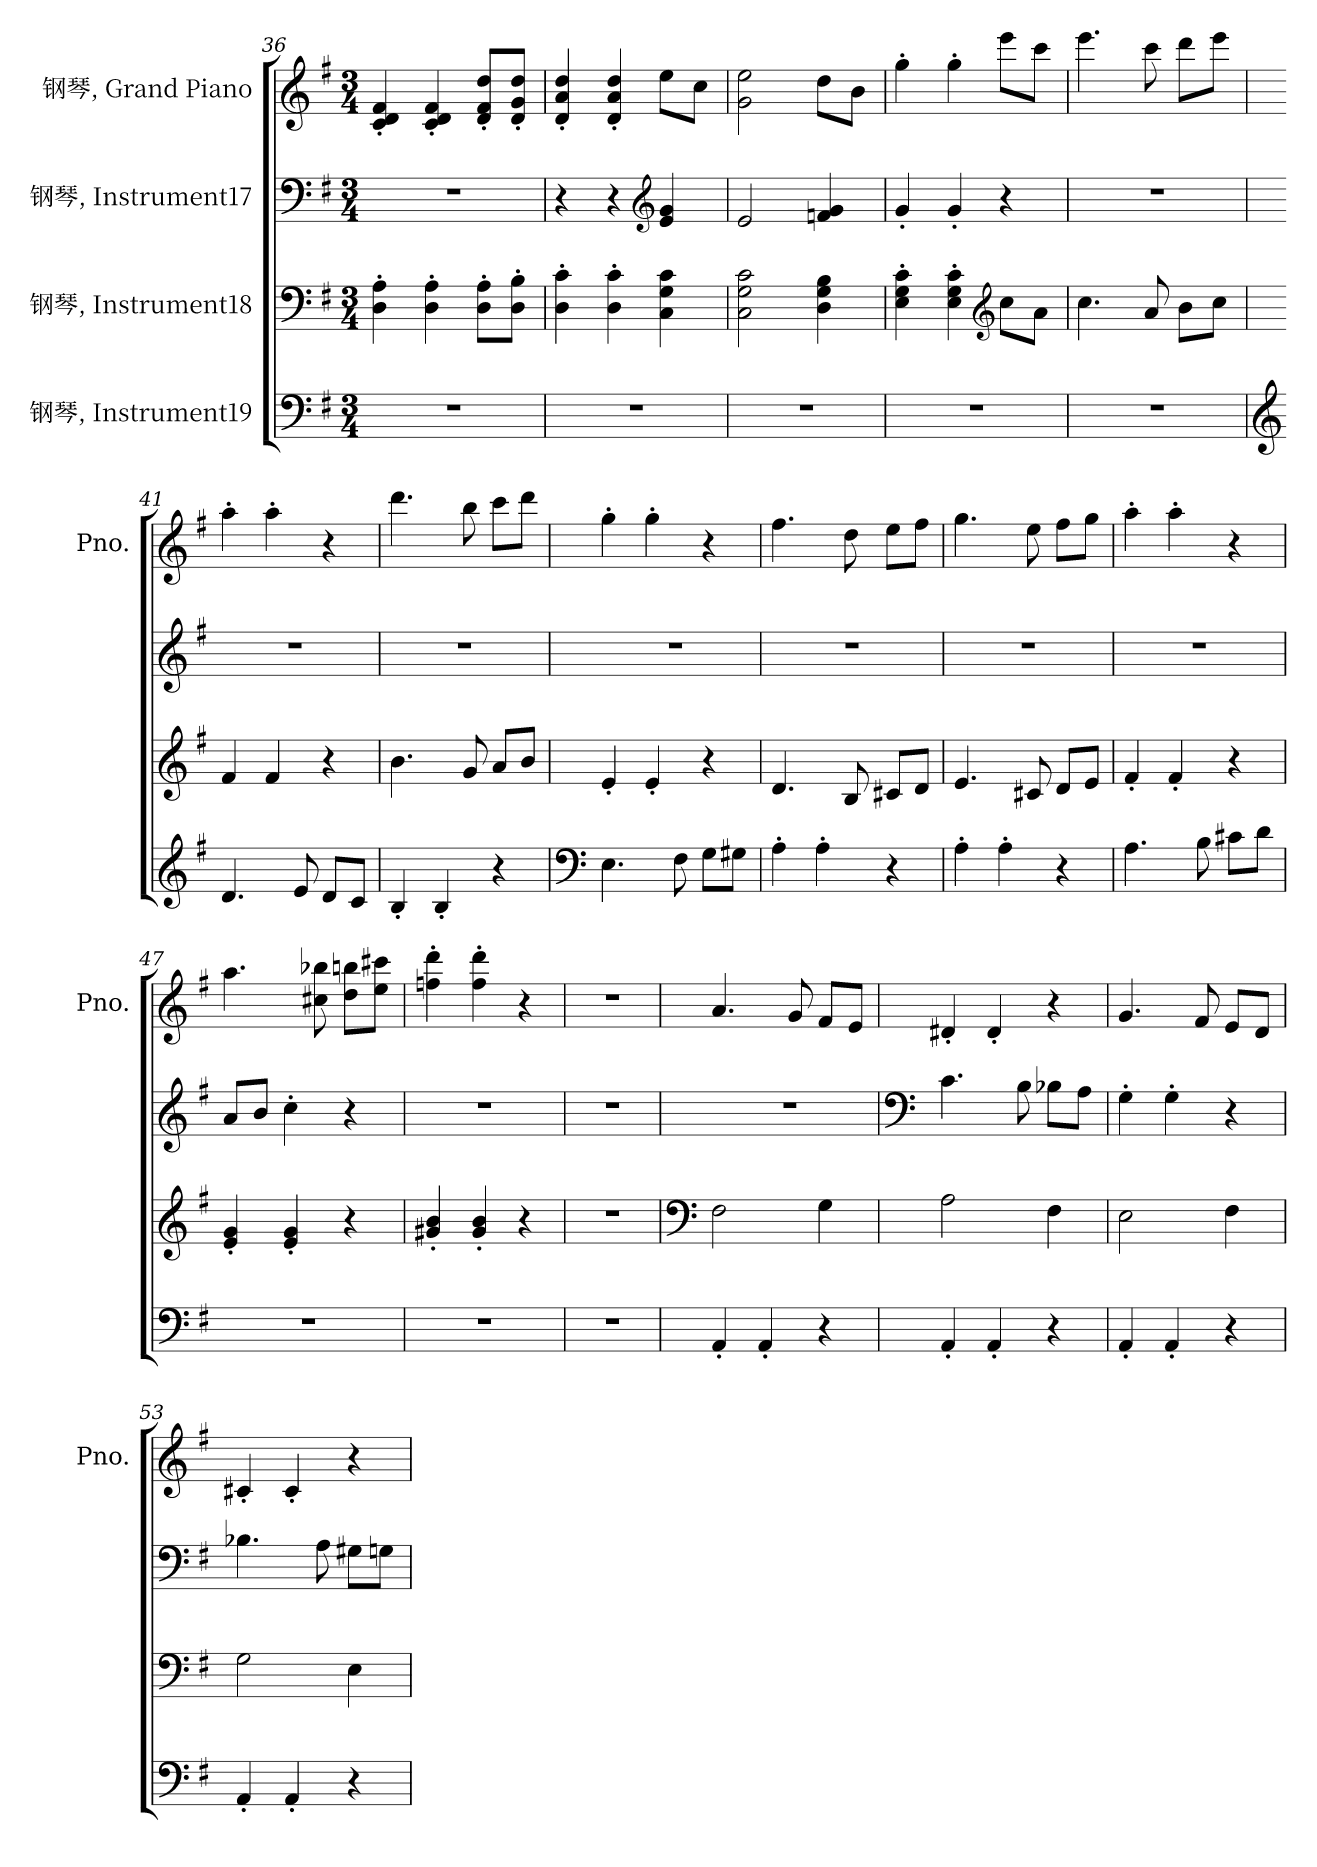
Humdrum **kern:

**kern	**kern	**kern	**kern
*part4	*part3	*part2	*part1
*staff4	*staff3	*staff2	*staff1
*I"钢琴, Instrument19	*I"钢琴, Instrument18	*I"钢琴, Instrument17	*I"钢琴, Grand Piano
*	*	*	*I'Pno.
*clefF4	*clefF4	*clefF4	*clefG2
*k[f#]	*k[f#]	*k[f#]	*k[f#]
*M3/4	*M3/4	*M3/4	*M3/4
=36	=36	=36	=36
2.r	4D\' 4A\'	2.r	4c/' 4d/' 4f#/'
.	4D\' 4A\'	.	4c/' 4d/' 4f#/'
.	8D\' 8A\'L	.	8d/' 8f#/' 8dd/'L
.	8D\' 8B\'J	.	8d/' 8g/' 8dd/'J
=37	=37	=37	=37
2.r	4D\' 4c\'	4r	4d/' 4a/' 4dd/'
.	4D\' 4c\'	4r	4d/' 4a/' 4dd/'
*	*	*clefG2	*
.	4C\ 4G\ 4c\	4e/ 4g/	8ee\L
.	.	.	8cc\J
=38	=38	=38	=38
2.r	2C\ 2G\ 2c\	2e/	2g\ 2ee\
.	4D\ 4G\ 4B\	4fn/ 4g/	8dd\L
.	.	.	8b\J
=39	=39	=39	=39
2.r	4E\' 4G\' 4c\'	4g'/	4gg'\
.	4E\' 4G\' 4c\'	4g'/	4gg'\
*	*clefG2	*	*
.	8cc\L	4r	8eee\L
.	8a\J	.	8ccc\J
=40	=40	=40	=40
2.r	4.cc\	2.r	4.eee\
.	8a/	.	8ccc\
.	8b\L	.	8ddd\L
.	8cc\J	.	8eee\J
!!LO:LB:g=z
=41	=41	=41	=41
*clefG2	*	*	*
4.d/	4f#/	2.r	4aa'\
.	4f#/	.	4aa'\
8e/	.	.	.
8d/L	4r	.	4r
8c/J	.	.	.
=42	=42	=42	=42
4B'/	4.b\	2.r	4.ddd\
4B'/	.	.	.
.	8g/	.	8bb\
4r	8a/L	.	8ccc\L
.	8b/J	.	8ddd\J
=43	=43	=43	=43
*clefF4	*	*	*
4.E\	4e'/	2.r	4gg'\
.	4e'/	.	4gg'\
8F#\	.	.	.
8G\L	4r	.	4r
8G#X\J	.	.	.
=44	=44	=44	=44
4A'\	4.d/	2.r	4.ff#\
4A'\	.	.	.
.	8B/	.	8dd\
4r	8c#X/L	.	8ee\L
.	8d/J	.	8ff#\J
=45	=45	=45	=45
4A'\	4.e/	2.r	4.gg\
4A'\	.	.	.
.	8c#X/	.	8ee\
4r	8d/L	.	8ff#\L
.	8e/J	.	8gg\J
=46	=46	=46	=46
4.A\	4f#'/	2.r	4aa'\
.	4f#'/	.	4aa'\
8B\	.	.	.
8c#X\L	4r	.	4r
8d\J	.	.	.
!!LO:LB:g=z
=47	=47	=47	=47
2.r	4e/' 4g/'	8a/L	4.aa\
.	.	8b/J	.
.	4e/' 4g/'	4cc'\	.
.	.	.	8cc#X\ 8bb-X\
.	4r	4r	8dd\ 8bbn\L
.	.	.	8ee\ 8ccc#X\J
=48	=48	=48	=48
2.r	4g#X/' 4b/'	2.r	4ffn\' 4ddd\'
.	4g#/' 4b/'	.	4ff\' 4ddd\'
.	4r	.	4r
=49	=49	=49	=49
2.r	2.r	2.r	2.r
=50	=50	=50	=50
*	*clefF4	*	*
4AA'/	2F#\	2.r	4.a/
4AA'/	.	.	.
.	.	.	8g/
4r	4G\	.	8f#/L
.	.	.	8e/J
=51	=51	=51	=51
*	*	*clefF4	*
4AA'/	2A\	4.c\	4d#X'/
4AA'/	.	.	4d#'/
.	.	8B\	.
4r	4F#\	8B-X\L	4r
.	.	8A\J	.
=52	=52	=52	=52
4AA'/	2E\	4G'\	4.g/
4AA'/	.	4G'\	.
.	.	.	8f#/
4r	4F#\	4r	8e/L
.	.	.	8d/J
=53	=53	=53	=53
4AA'/	2G\	4.B-X\	4c#X'/
4AA'/	.	.	4c#'/
.	.	8A\	.
4r	4E\	8G#X\L	4r
.	.	8Gn\J	.
=	=	=	=
*-	*-	*-	*-
